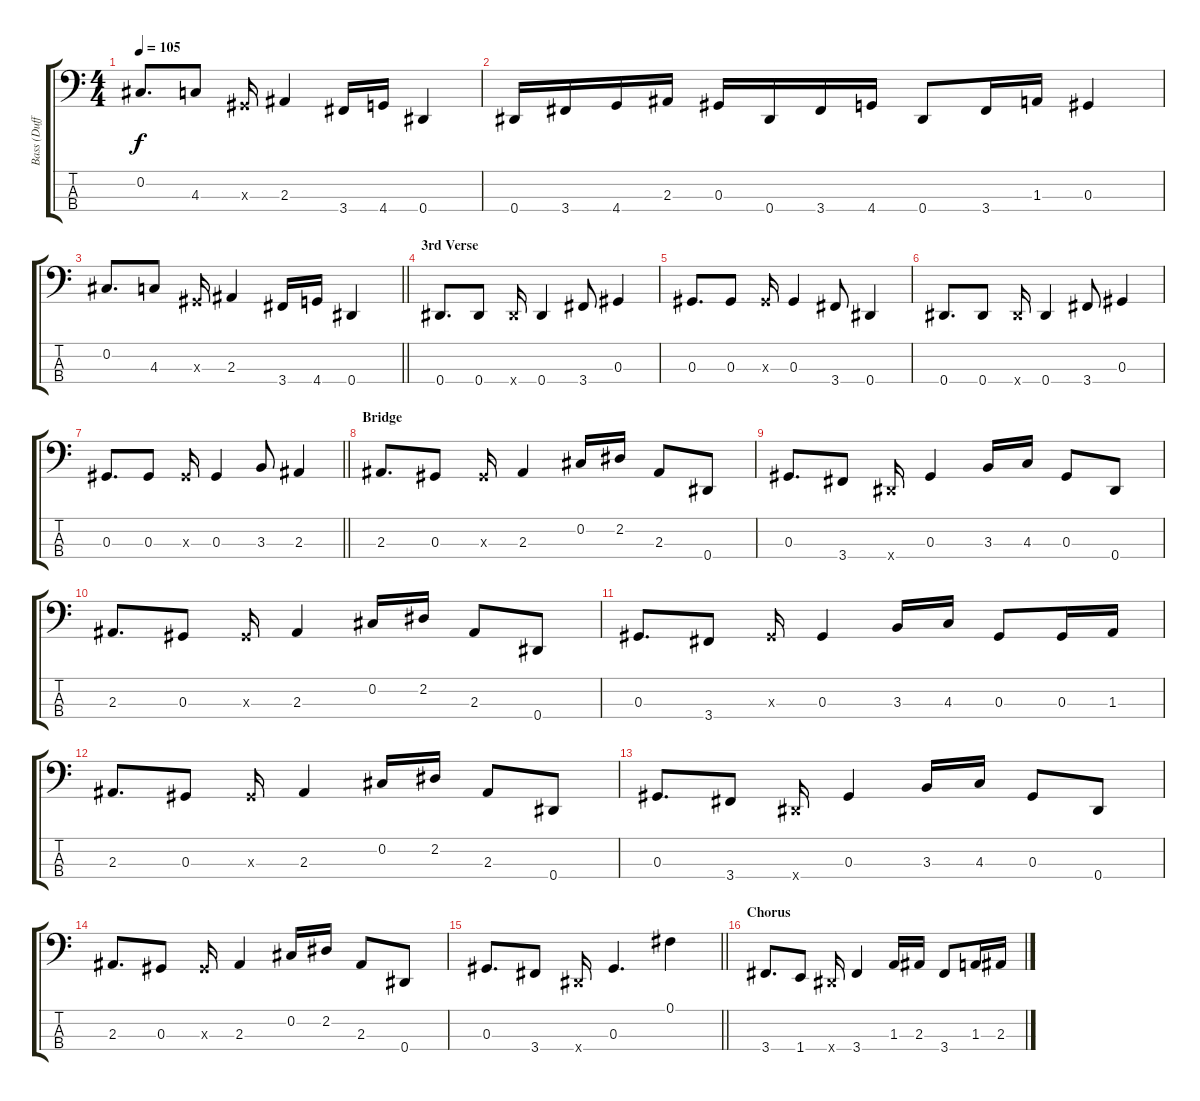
\track ("Bass (Duff)" "Bass (Duff") {instrument electricbasspick}
\staff {score tabs}
\tuning (Gb2 Db2 Ab1 Eb1) {hide}
\ts (4 4)
\tempo 105
\clef f4
\ks c
0.2.8{d dy f} 4.3.8 0.3{x}.16 2.3.4 3.4.16 4.4.16 0.4.4 |
0.4.16 3.4.16 4.4.16 2.3.16 0.3.16 0.4.16 3.4.16 4.4.16 0.4.8 3.4.16 1.3.16 0.3.4 |
\barLineRight lightlight
0.2.8{d} 4.3.8 0.3{x}.16 2.3.4 3.4.16 4.4.16 0.4.4 |
\section ("" "3rd Verse")
0.4.8{d} 0.4.8 0.4{x}.16 0.4.4 3.4.8 0.3.4 |
0.3.8{d} 0.3.8 0.3{x}.16 0.3.4 3.4.8 0.4.4 |
0.4.8{d} 0.4.8 0.4{x}.16 0.4.4 3.4.8 0.3.4 |
\barLineRight lightlight
0.3.8{d} 0.3.8 0.3{x}.16 0.3.4 3.3.8 2.3.4 |
\section ("" "Bridge")
2.3.8{d} 0.3.8 0.3{x}.16 2.3.4 0.2.16 2.2.16 2.3.8 0.4.8 |
0.3.8{d} 3.4.8 0.4{x}.16 0.3.4 3.3.16 4.3.16 0.3.8 0.4.8 |
2.3.8{d} 0.3.8 0.3{x}.16 2.3.4 0.2.16 2.2.16 2.3.8 0.4.8 |
0.3.8{d} 3.4.8 0.3{x}.16 0.3.4 3.3.16 4.3.16 0.3.8 0.3.16 1.3.16 |
2.3.8{d} 0.3.8 0.3{x}.16 2.3.4 0.2.16 2.2.16 2.3.8 0.4.8 |
0.3.8{d} 3.4.8 0.4{x}.16 0.3.4 3.3.16 4.3.16 0.3.8 0.4.8 |
2.3.8{d} 0.3.8 0.3{x}.16 2.3.4 0.2.16 2.2.16 2.3.8 0.4.8 |
\barLineRight lightlight
0.3.8{d} 3.4.8 0.4{x}.16 0.3.4{d} 0.1.4 |
\section ("" "Chorus")
3.4.8{d} 1.4.8 0.4{x}.16 3.4.4 1.3.16 2.3.16 3.4.8 1.3.16 2.3.16
